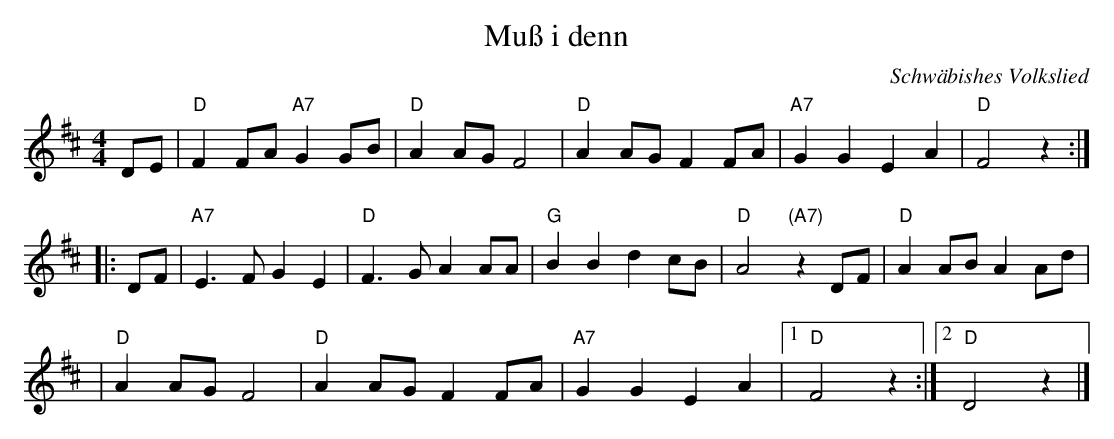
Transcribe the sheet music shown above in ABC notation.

X:1
T: Mu\ss i denn
O: Schw\"abishes Volkslied
M: 4/4
L: 1/8
K: D
DE \
| "D"F2FA "A7"G2GB | "D"A2AG F4 | "D"A2AG F2FA | "A7"G2G2 E2A2 | "D"F4 z2 :|
|: DF \
| "A7"E3F G2E2 | "D"F3G A2AA | "G"B2B2 d2cB | "D"A4 "(A7)"z2DF | "D"A2AB A2Ad |
| "D"A2AG F4 | "D"A2AG F2FA | "A7"G2G2 E2A2 |1 "D"F4 z2 :|2 "D"D4 z2 |]
